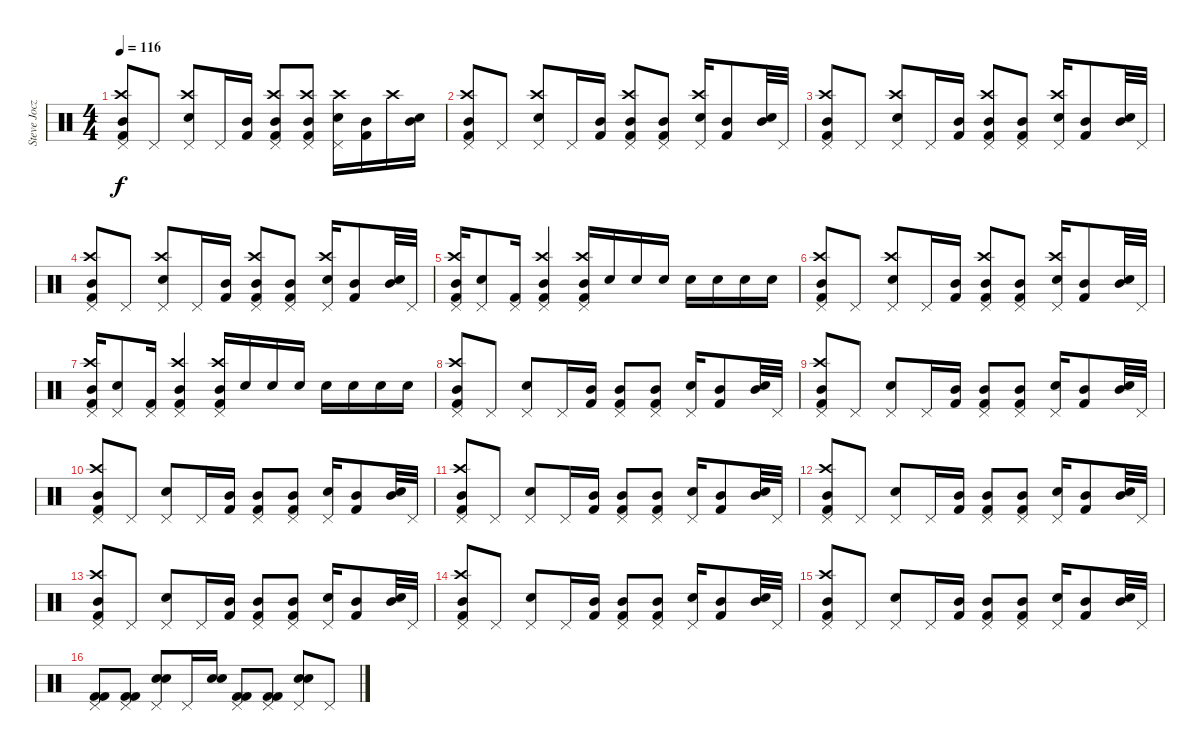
\track ("Steve Jocz (STEVO)" "Steve Jocz") {instrument percussion}
\staff {score}
\articulation defaults
\ts (4 4)
\tempo 116
\clef neutral
\ks c
("Pedal Hi-Hat (hit)" "Crash high (hit)" "Mid Tom (hit)" "Kick (hit) 2").8{dy f} "Pedal Hi-Hat (hit)".8 ("Pedal Hi-Hat (hit)" "Crash high (hit)" "Electric Snare (hit)").8 "Pedal Hi-Hat (hit)".16 ("Mid Tom (hit)" "Kick (hit) 2").16 ("Pedal Hi-Hat (hit)" "Crash high (hit)" "Mid Tom (hit)" "Kick (hit) 2").8 ("Pedal Hi-Hat (hit)" "Crash high (hit)" "Mid Tom (hit)" "Kick (hit) 2").8 ("Pedal Hi-Hat (hit)" "Crash high (hit)" "Electric Snare (hit)").16 ("Mid Tom (hit)" "Kick (hit) 2").16 "Crash high (hit)".16 ("Mid Tom (hit)" "Electric Snare (hit)").16 |
("Pedal Hi-Hat (hit)" "Crash high (hit)" "Mid Tom (hit)" "Kick (hit) 2").8 "Pedal Hi-Hat (hit)".8 ("Pedal Hi-Hat (hit)" "Crash high (hit)" "Electric Snare (hit)").8 "Pedal Hi-Hat (hit)".16 ("Mid Tom (hit)" "Kick (hit) 2").16 ("Pedal Hi-Hat (hit)" "Crash high (hit)" "Mid Tom (hit)" "Kick (hit) 2").8 ("Pedal Hi-Hat (hit)" "Mid Tom (hit)" "Kick (hit) 2").8 ("Pedal Hi-Hat (hit)" "Crash high (hit)" "Electric Snare (hit)").16 ("Mid Tom (hit)" "Kick (hit) 2").8 ("Mid Tom (hit)" "Electric Snare (hit)").32 "Pedal Hi-Hat (hit)".32 |
("Pedal Hi-Hat (hit)" "Crash high (hit)" "Mid Tom (hit)" "Kick (hit) 2").8 "Pedal Hi-Hat (hit)".8 ("Pedal Hi-Hat (hit)" "Crash high (hit)" "Electric Snare (hit)").8 "Pedal Hi-Hat (hit)".16 ("Mid Tom (hit)" "Kick (hit) 2").16 ("Pedal Hi-Hat (hit)" "Crash high (hit)" "Mid Tom (hit)" "Kick (hit) 2").8 ("Pedal Hi-Hat (hit)" "Mid Tom (hit)" "Kick (hit) 2").8 ("Pedal Hi-Hat (hit)" "Crash high (hit)" "Electric Snare (hit)").16 ("Mid Tom (hit)" "Kick (hit) 2").8 ("Mid Tom (hit)" "Electric Snare (hit)").32 "Pedal Hi-Hat (hit)".32 |
("Pedal Hi-Hat (hit)" "Crash high (hit)" "Mid Tom (hit)" "Kick (hit) 2").8 "Pedal Hi-Hat (hit)".8 ("Pedal Hi-Hat (hit)" "Crash high (hit)" "Electric Snare (hit)").8 "Pedal Hi-Hat (hit)".16 ("Mid Tom (hit)" "Kick (hit) 2").16 ("Pedal Hi-Hat (hit)" "Crash high (hit)" "Mid Tom (hit)" "Kick (hit) 2").8 ("Pedal Hi-Hat (hit)" "Mid Tom (hit)" "Kick (hit) 2").8 ("Pedal Hi-Hat (hit)" "Crash high (hit)" "Electric Snare (hit)").16 ("Mid Tom (hit)" "Kick (hit) 2").8 ("Mid Tom (hit)" "Electric Snare (hit)").32 "Pedal Hi-Hat (hit)".32 |
("Pedal Hi-Hat (hit)" "Crash high (hit)" "Mid Tom (hit)" "Kick (hit) 2").16 ("Pedal Hi-Hat (hit)" "Electric Snare (hit)").8 ("Pedal Hi-Hat (hit)" "Kick (hit) 2").16 ("Pedal Hi-Hat (hit)" "Crash high (hit)" "Mid Tom (hit)" "Kick (hit) 2").4 ("Pedal Hi-Hat (hit)" "Crash high (hit)" "Mid Tom (hit)" "Kick (hit) 2").16 "Electric Snare (hit)".16 "Electric Snare (hit)".16 "Electric Snare (hit)".16 "Electric Snare (hit)".16 "Electric Snare (hit)".16 "Electric Snare (hit)".16 "Electric Snare (hit)".16 |
("Pedal Hi-Hat (hit)" "Crash high (hit)" "Mid Tom (hit)" "Kick (hit) 2").8 "Pedal Hi-Hat (hit)".8 ("Pedal Hi-Hat (hit)" "Crash high (hit)" "Electric Snare (hit)").8 "Pedal Hi-Hat (hit)".16 ("Mid Tom (hit)" "Kick (hit) 2").16 ("Pedal Hi-Hat (hit)" "Crash high (hit)" "Mid Tom (hit)" "Kick (hit) 2").8 ("Pedal Hi-Hat (hit)" "Mid Tom (hit)" "Kick (hit) 2").8 ("Pedal Hi-Hat (hit)" "Crash high (hit)" "Electric Snare (hit)").16 ("Mid Tom (hit)" "Kick (hit) 2").8 ("Mid Tom (hit)" "Electric Snare (hit)").32 "Pedal Hi-Hat (hit)".32 |
("Pedal Hi-Hat (hit)" "Crash high (hit)" "Mid Tom (hit)" "Kick (hit) 2").16 ("Pedal Hi-Hat (hit)" "Electric Snare (hit)").8 ("Pedal Hi-Hat (hit)" "Kick (hit) 2").16 ("Pedal Hi-Hat (hit)" "Crash high (hit)" "Mid Tom (hit)" "Kick (hit) 2").4 ("Pedal Hi-Hat (hit)" "Crash high (hit)" "Mid Tom (hit)" "Kick (hit) 2").16 "Electric Snare (hit)".16 "Electric Snare (hit)".16 "Electric Snare (hit)".16 "Electric Snare (hit)".16 "Electric Snare (hit)".16 "Electric Snare (hit)".16 "Electric Snare (hit)".16 |
("Pedal Hi-Hat (hit)" "Crash high (hit)" "Mid Tom (hit)" "Kick (hit) 2").8 "Pedal Hi-Hat (hit)".8 ("Pedal Hi-Hat (hit)" "Electric Snare (hit)").8 "Pedal Hi-Hat (hit)".16 ("Mid Tom (hit)" "Kick (hit) 2").16 ("Pedal Hi-Hat (hit)" "Mid Tom (hit)" "Kick (hit) 2").8 ("Pedal Hi-Hat (hit)" "Mid Tom (hit)" "Kick (hit) 2").8 ("Pedal Hi-Hat (hit)" "Electric Snare (hit)").16 ("Mid Tom (hit)" "Kick (hit) 2").8 ("Mid Tom (hit)" "Electric Snare (hit)").32 "Pedal Hi-Hat (hit)".32 |
("Pedal Hi-Hat (hit)" "Crash high (hit)" "Mid Tom (hit)" "Kick (hit) 2").8 "Pedal Hi-Hat (hit)".8 ("Pedal Hi-Hat (hit)" "Electric Snare (hit)").8 "Pedal Hi-Hat (hit)".16 ("Mid Tom (hit)" "Kick (hit) 2").16 ("Pedal Hi-Hat (hit)" "Mid Tom (hit)" "Kick (hit) 2").8 ("Pedal Hi-Hat (hit)" "Mid Tom (hit)" "Kick (hit) 2").8 ("Pedal Hi-Hat (hit)" "Electric Snare (hit)").16 ("Mid Tom (hit)" "Kick (hit) 2").8 ("Mid Tom (hit)" "Electric Snare (hit)").32 "Pedal Hi-Hat (hit)".32 |
("Pedal Hi-Hat (hit)" "Crash high (hit)" "Mid Tom (hit)" "Kick (hit) 2").8 "Pedal Hi-Hat (hit)".8 ("Pedal Hi-Hat (hit)" "Electric Snare (hit)").8 "Pedal Hi-Hat (hit)".16 ("Mid Tom (hit)" "Kick (hit) 2").16 ("Pedal Hi-Hat (hit)" "Mid Tom (hit)" "Kick (hit) 2").8 ("Pedal Hi-Hat (hit)" "Mid Tom (hit)" "Kick (hit) 2").8 ("Pedal Hi-Hat (hit)" "Electric Snare (hit)").16 ("Mid Tom (hit)" "Kick (hit) 2").8 ("Mid Tom (hit)" "Electric Snare (hit)").32 "Pedal Hi-Hat (hit)".32 |
("Pedal Hi-Hat (hit)" "Crash high (hit)" "Mid Tom (hit)" "Kick (hit) 2").8 "Pedal Hi-Hat (hit)".8 ("Pedal Hi-Hat (hit)" "Electric Snare (hit)").8 "Pedal Hi-Hat (hit)".16 ("Mid Tom (hit)" "Kick (hit) 2").16 ("Pedal Hi-Hat (hit)" "Mid Tom (hit)" "Kick (hit) 2").8 ("Pedal Hi-Hat (hit)" "Mid Tom (hit)" "Kick (hit) 2").8 ("Pedal Hi-Hat (hit)" "Electric Snare (hit)").16 ("Mid Tom (hit)" "Kick (hit) 2").8 ("Mid Tom (hit)" "Electric Snare (hit)").32 "Pedal Hi-Hat (hit)".32 |
("Pedal Hi-Hat (hit)" "Crash high (hit)" "Mid Tom (hit)" "Kick (hit) 2").8 "Pedal Hi-Hat (hit)".8 ("Pedal Hi-Hat (hit)" "Electric Snare (hit)").8 "Pedal Hi-Hat (hit)".16 ("Mid Tom (hit)" "Kick (hit) 2").16 ("Pedal Hi-Hat (hit)" "Mid Tom (hit)" "Kick (hit) 2").8 ("Pedal Hi-Hat (hit)" "Mid Tom (hit)" "Kick (hit) 2").8 ("Pedal Hi-Hat (hit)" "Electric Snare (hit)").16 ("Mid Tom (hit)" "Kick (hit) 2").8 ("Mid Tom (hit)" "Electric Snare (hit)").32 "Pedal Hi-Hat (hit)".32 |
("Pedal Hi-Hat (hit)" "Crash high (hit)" "Mid Tom (hit)" "Kick (hit) 2").8 "Pedal Hi-Hat (hit)".8 ("Pedal Hi-Hat (hit)" "Electric Snare (hit)").8 "Pedal Hi-Hat (hit)".16 ("Mid Tom (hit)" "Kick (hit) 2").16 ("Pedal Hi-Hat (hit)" "Mid Tom (hit)" "Kick (hit) 2").8 ("Pedal Hi-Hat (hit)" "Mid Tom (hit)" "Kick (hit) 2").8 ("Pedal Hi-Hat (hit)" "Electric Snare (hit)").16 ("Mid Tom (hit)" "Kick (hit) 2").8 ("Mid Tom (hit)" "Electric Snare (hit)").32 "Pedal Hi-Hat (hit)".32 |
("Pedal Hi-Hat (hit)" "Crash high (hit)" "Mid Tom (hit)" "Kick (hit) 2").8 "Pedal Hi-Hat (hit)".8 ("Pedal Hi-Hat (hit)" "Electric Snare (hit)").8 "Pedal Hi-Hat (hit)".16 ("Mid Tom (hit)" "Kick (hit) 2").16 ("Pedal Hi-Hat (hit)" "Mid Tom (hit)" "Kick (hit) 2").8 ("Pedal Hi-Hat (hit)" "Mid Tom (hit)" "Kick (hit) 2").8 ("Pedal Hi-Hat (hit)" "Electric Snare (hit)").16 ("Mid Tom (hit)" "Kick (hit) 2").8 ("Mid Tom (hit)" "Electric Snare (hit)").32 "Pedal Hi-Hat (hit)".32 |
("Pedal Hi-Hat (hit)" "Crash high (hit)" "Mid Tom (hit)" "Kick (hit) 2").8 "Pedal Hi-Hat (hit)".8 ("Pedal Hi-Hat (hit)" "Electric Snare (hit)").8 "Pedal Hi-Hat (hit)".16 ("Mid Tom (hit)" "Kick (hit) 2").16 ("Pedal Hi-Hat (hit)" "Mid Tom (hit)" "Kick (hit) 2").8 ("Pedal Hi-Hat (hit)" "Mid Tom (hit)" "Kick (hit) 2").8 ("Pedal Hi-Hat (hit)" "Electric Snare (hit)").16 ("Mid Tom (hit)" "Kick (hit) 2").8 ("Mid Tom (hit)" "Electric Snare (hit)").32 "Pedal Hi-Hat (hit)".32 |
("Pedal Hi-Hat (hit)" "Kick (hit) 2" "Kick (hit) 2").8 ("Pedal Hi-Hat (hit)" "Kick (hit) 2" "Kick (hit) 2").8 ("Pedal Hi-Hat (hit)" "Electric Snare (hit)" "Electric Snare (hit)").8 "Pedal Hi-Hat (hit)".16 ("Electric Snare (hit)" "Electric Snare (hit)").16 ("Pedal Hi-Hat (hit)" "Kick (hit) 2" "Kick (hit) 2").8 ("Pedal Hi-Hat (hit)" "Kick (hit) 2" "Kick (hit) 2").8 ("Pedal Hi-Hat (hit)" "Electric Snare (hit)" "Electric Snare (hit)").8 "Pedal Hi-Hat (hit)".8
